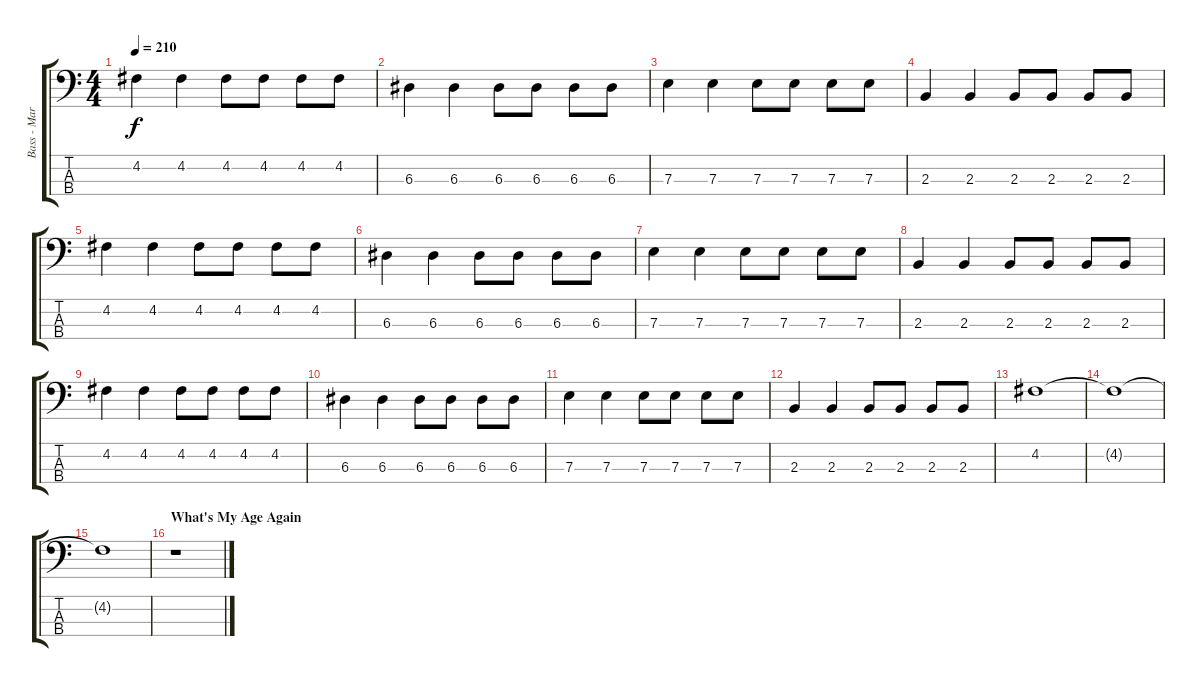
\track ("Bass - Mark Allan Hoppus" "Bass - Mar") {instrument electricbasspick}
\staff {score tabs}
\tuning (G2 D2 A1 E1) {hide}
\ts (4 4)
\tempo 210
\clef f4
\ks c
4.2.4{dy f} 4.2.4 4.2.8 4.2.8 4.2.8 4.2.8 |
6.3.4 6.3.4 6.3.8 6.3.8 6.3.8 6.3.8 |
7.3.4 7.3.4 7.3.8 7.3.8 7.3.8 7.3.8 |
2.3.4 2.3.4 2.3.8 2.3.8 2.3.8 2.3.8 |
4.2.4 4.2.4 4.2.8 4.2.8 4.2.8 4.2.8 |
6.3.4 6.3.4 6.3.8 6.3.8 6.3.8 6.3.8 |
7.3.4 7.3.4 7.3.8 7.3.8 7.3.8 7.3.8 |
2.3.4 2.3.4 2.3.8 2.3.8 2.3.8 2.3.8 |
4.2.4 4.2.4 4.2.8 4.2.8 4.2.8 4.2.8 |
6.3.4 6.3.4 6.3.8 6.3.8 6.3.8 6.3.8 |
7.3.4 7.3.4 7.3.8 7.3.8 7.3.8 7.3.8 |
2.3.4 2.3.4 2.3.8 2.3.8 2.3.8 2.3.8 |
4.2.1 |
4.2{t}.1 |
4.2{t}.1 |
\section ("" "What's My Age Again")
r.1
